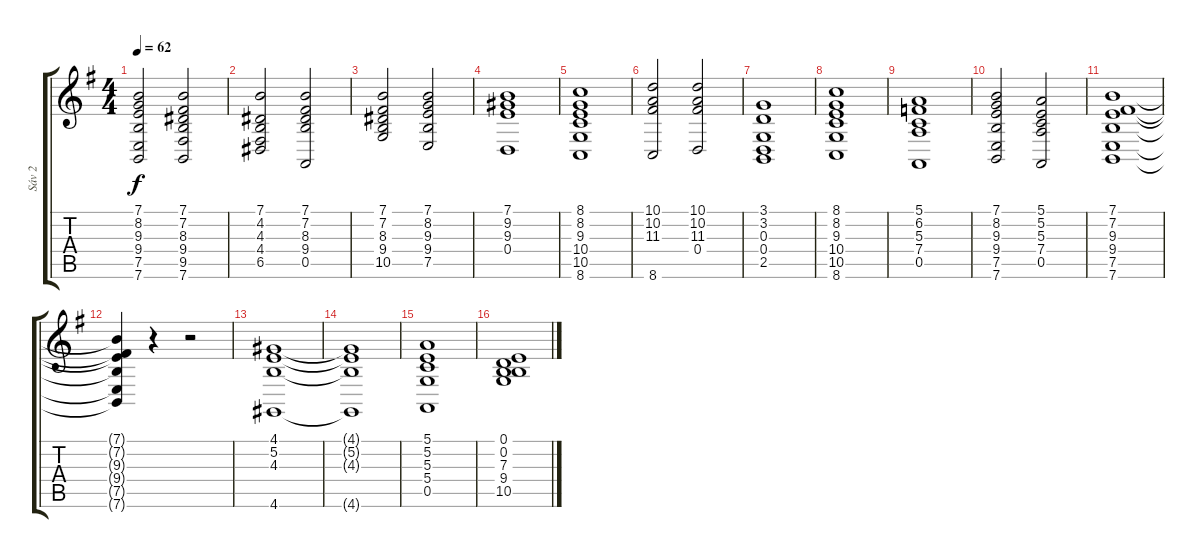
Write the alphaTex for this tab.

\track ("Sáv 2" "Sáv 2") {instrument lead2sawtooth}
\staff {score tabs}
\tuning (E4 B3 G3 D3 A2 E2) {hide}
\ts (4 4)
\tempo 62
\clef g2
\ks g
(7.1 8.2 9.3 9.4 7.5 7.6).2{dy f} (7.1 7.2 8.3 9.4 9.5 7.6).2 |
(7.1 4.2 4.3 4.4 6.5).2 (7.1 7.2 8.3 9.4 0.5).2 |
(7.1 7.2 8.3 9.4 10.5).2 (7.1 8.2 9.3 9.4 7.5).2 |
(7.1 9.2 9.3 0.4).1 |
(8.1 8.2 9.3 10.4 10.5 8.6).1 |
(10.1 10.2 11.3 8.6).2 (10.1 10.2 11.3 0.4).2 |
(3.1 3.2 0.3 0.4 2.5).1 |
(8.1 8.2 9.3 10.4 10.5 8.6).1 |
(5.1 6.2 5.3 7.4 0.5).1 |
(7.1 8.2 9.3 9.4 7.5 7.6).2 (5.1 5.2 5.3 7.4 0.5).2 |
(7.1 7.2 9.3 9.4 7.5 7.6).1 |
(7.1{t} 7.2{t} 9.3{t} 9.4{t} 7.5{t} 7.6{t}).4 r.4 r.2 |
(4.1 5.2 4.3 4.6).1 |
(4.1{t} 5.2{t} 4.3{t} 4.6{t}).1 |
(5.1 5.2 5.3 5.4 0.5).1 |
(0.1 0.2 7.3 9.4 10.5).1
